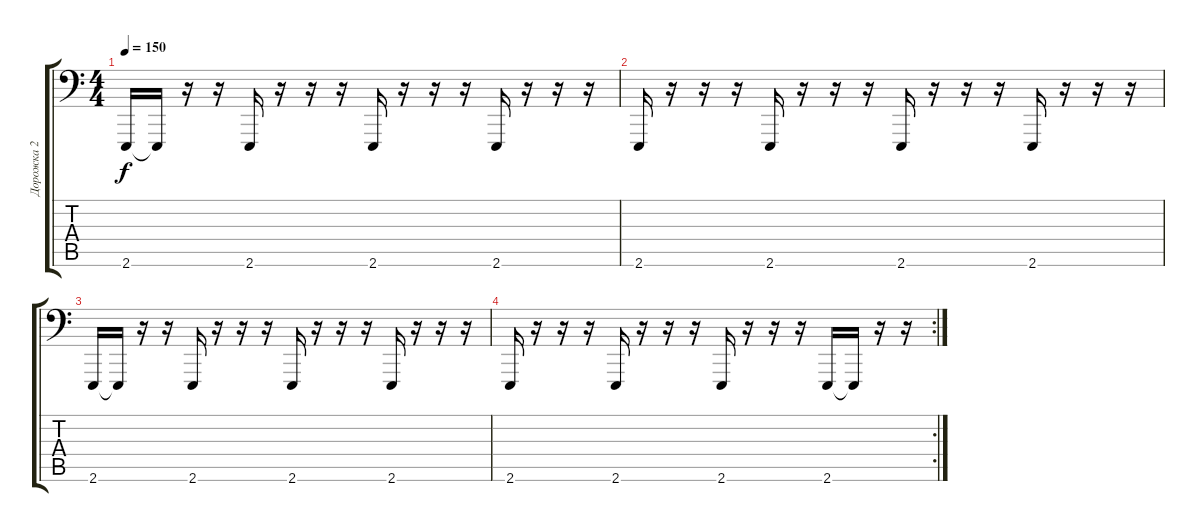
\track ("Дорожка 2" "Дорожка 2") {instrument lead1square}
\staff {score tabs}
\tuning (D3 A2 F2 C2 G1 D1) {hide}
\ts (4 4)
\tempo 150
\clef f4
\ks c
2.6.16{dy f} 2.6{t}.16 r.16 r.16 2.6.16 r.16 r.16 r.16 2.6.16 r.16 r.16 r.16 2.6.16 r.16 r.16 r.16 |
2.6.16 r.16 r.16 r.16 2.6.16 r.16 r.16 r.16 2.6.16 r.16 r.16 r.16 2.6.16 r.16 r.16 r.16 |
2.6.16 2.6{t}.16 r.16 r.16 2.6.16 r.16 r.16 r.16 2.6.16 r.16 r.16 r.16 2.6.16 r.16 r.16 r.16 |
\rc 2
2.6.16 r.16 r.16 r.16 2.6.16 r.16 r.16 r.16 2.6.16 r.16 r.16 r.16 2.6.16 2.6{t}.16 r.16 r.16
